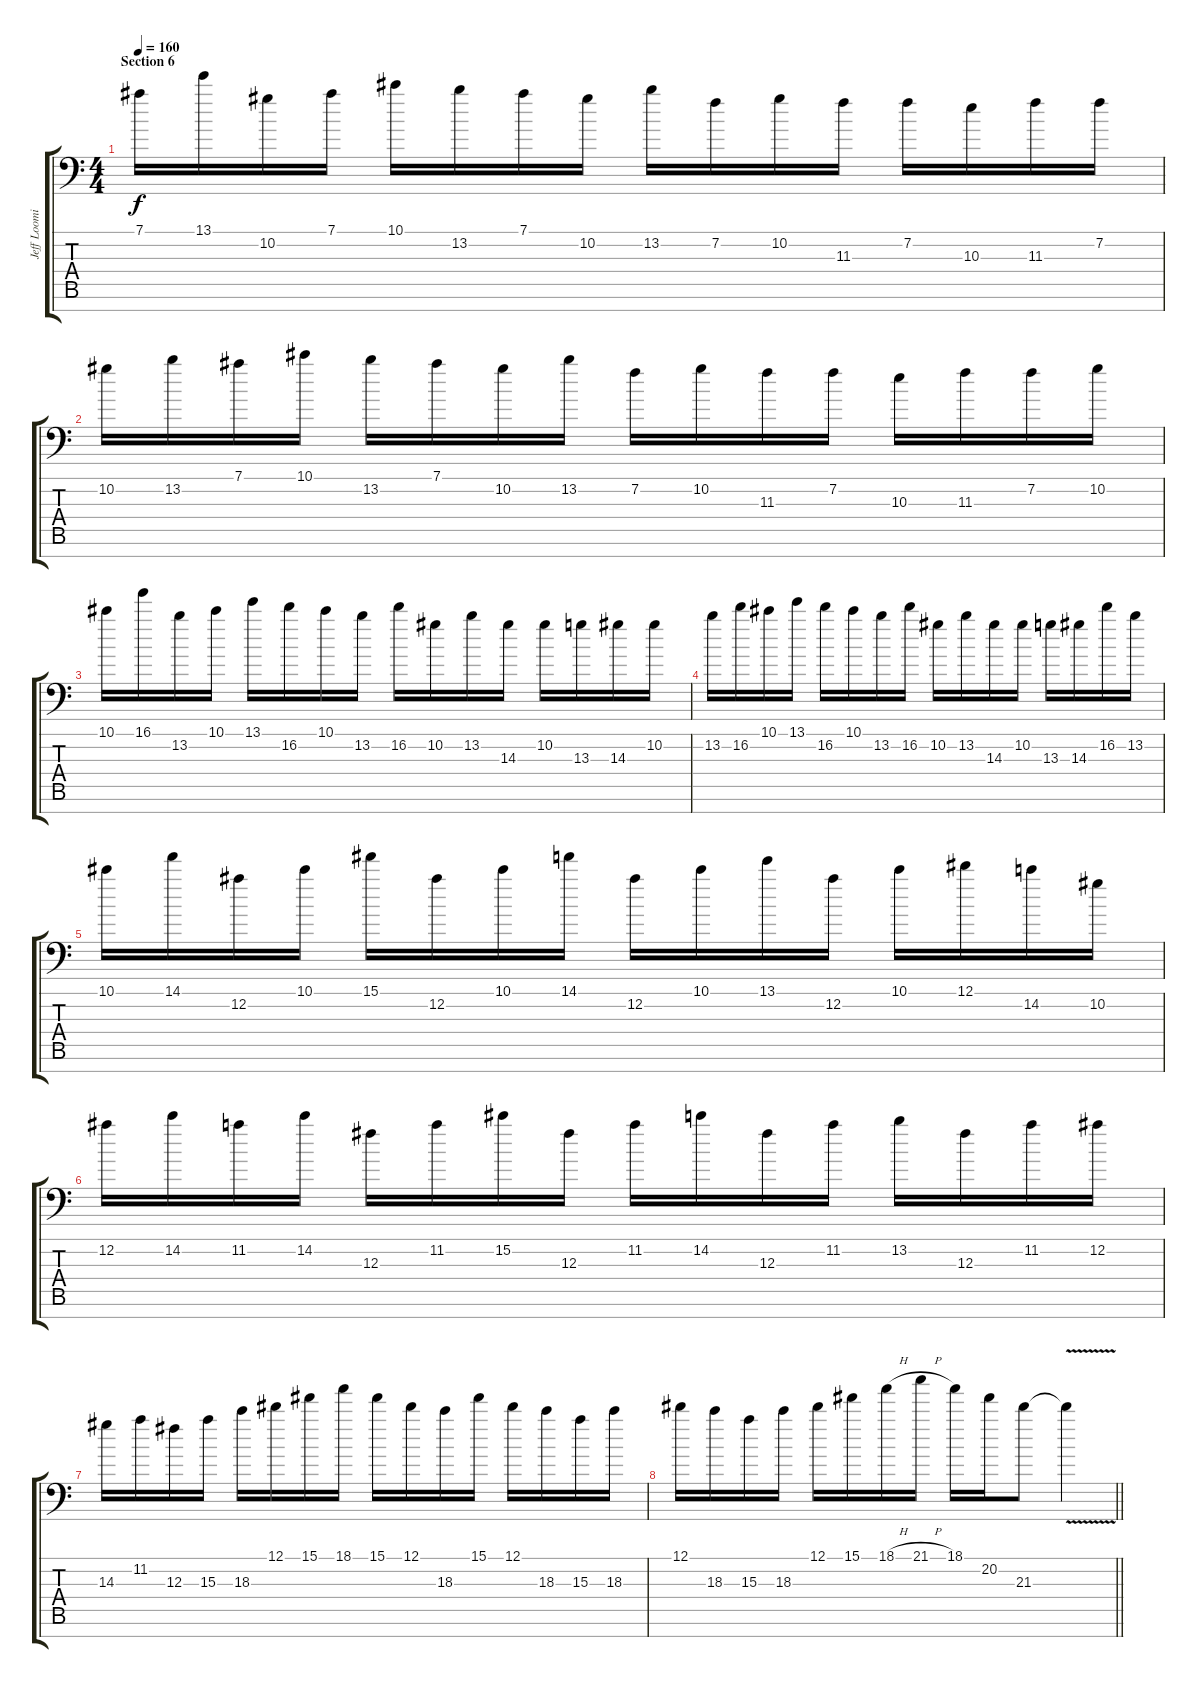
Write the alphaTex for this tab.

\track ("Jeff Loomis - lead guitar 2" "Jeff Loomi") {instrument overdrivenguitar}
\staff {score tabs}
\tuning (Eb4 Bb3 Gb3 Db3 Ab2 Eb2 Bb1) {hide}
\ts (4 4)
\section ("" "Section 6")
\tempo 160
\clef f4
\ks c
7.1.16{dy f} 13.1.16 10.2.16 7.1.16 10.1.16 13.2.16 7.1.16 10.2.16 13.2.16 7.2.16 10.2.16 11.3.16 7.2.16 10.3.16 11.3.16 7.2.16 |
10.2.16 13.2.16 7.1.16 10.1.16 13.2.16 7.1.16 10.2.16 13.2.16 7.2.16 10.2.16 11.3.16 7.2.16 10.3.16 11.3.16 7.2.16 10.2.16 |
10.1.16 16.1.16 13.2.16 10.1.16 13.1.16 16.2.16 10.1.16 13.2.16 16.2.16 10.2.16 13.2.16 14.3.16 10.2.16 13.3.16 14.3.16 10.2.16 |
13.2.16 16.2.16 10.1.16 13.1.16 16.2.16 10.1.16 13.2.16 16.2.16 10.2.16 13.2.16 14.3.16 10.2.16 13.3.16 14.3.16 16.2.16 13.2.16 |
10.1.16 14.1.16 12.2.16 10.1.16 15.1.16 12.2.16 10.1.16 14.1.16 12.2.16 10.1.16 13.1.16 12.2.16 10.1.16 12.1.16 14.2.16 10.2.16 |
12.2.16 14.2.16 11.2.16 14.2.16 12.3.16 11.2.16 15.2.16 12.3.16 11.2.16 14.2.16 12.3.16 11.2.16 13.2.16 12.3.16 11.2.16 12.2.16 |
14.3.16 11.2.16 12.3.16 15.3.16 18.3.16 12.1.16 15.1.16 18.1.16 15.1.16 12.1.16 18.3.16 15.1.16 12.1.16 18.3.16 15.3.16 18.3.16 |
\barLineRight lightlight
12.1.16 18.3.16 15.3.16 18.3.16 12.1.16 15.1.16 18.1{h}.16 21.1{h}.16 18.1.16 20.2.16 21.3.8 21.3{v t}.4
